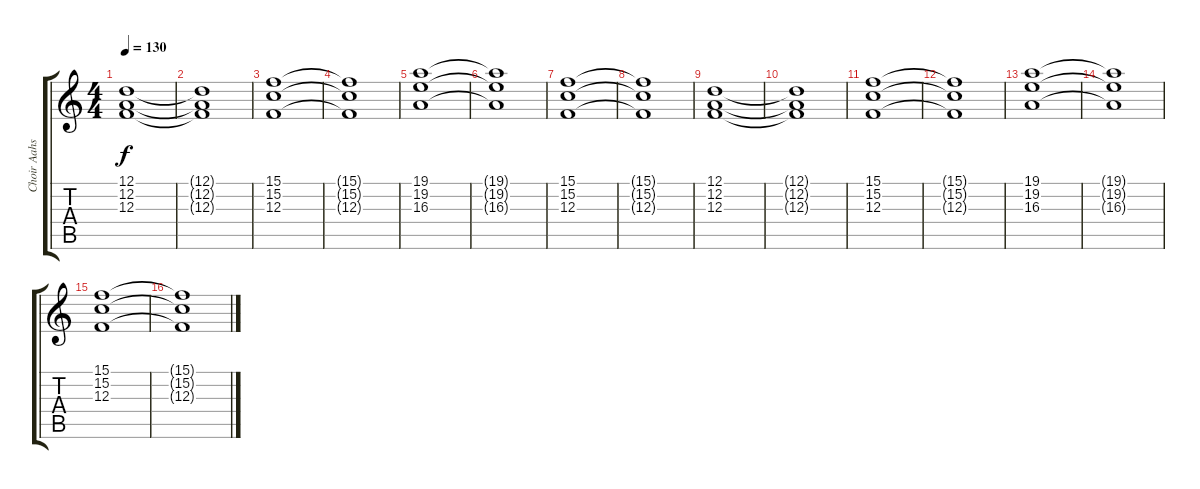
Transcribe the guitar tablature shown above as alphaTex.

\track ("Choir Aahs" "Choir Aahs") {instrument choiraahs}
\staff {score tabs}
\tuning (D4 A3 F3 C3 G2 D2) {hide}
\ts (4 4)
\tempo 130
\clef g2
\ks c
(12.1 12.2 12.3).1{dy f} |
(12.1{t} 12.2{t} 12.3{t}).1 |
(15.1 15.2 12.3).1 |
(15.1{t} 15.2{t} 12.3{t}).1 |
(19.1 19.2 16.3).1 |
(19.1{t} 19.2{t} 16.3{t}).1 |
(15.1 15.2 12.3).1 |
(15.1{t} 15.2{t} 12.3{t}).1 |
(12.1 12.2 12.3).1 |
(12.1{t} 12.2{t} 12.3{t}).1 |
(15.1 15.2 12.3).1 |
(15.1{t} 15.2{t} 12.3{t}).1 |
(19.1 19.2 16.3).1 |
(19.1{t} 19.2{t} 16.3{t}).1 |
(15.1 15.2 12.3).1 |
(15.1{t} 15.2{t} 12.3{t}).1
